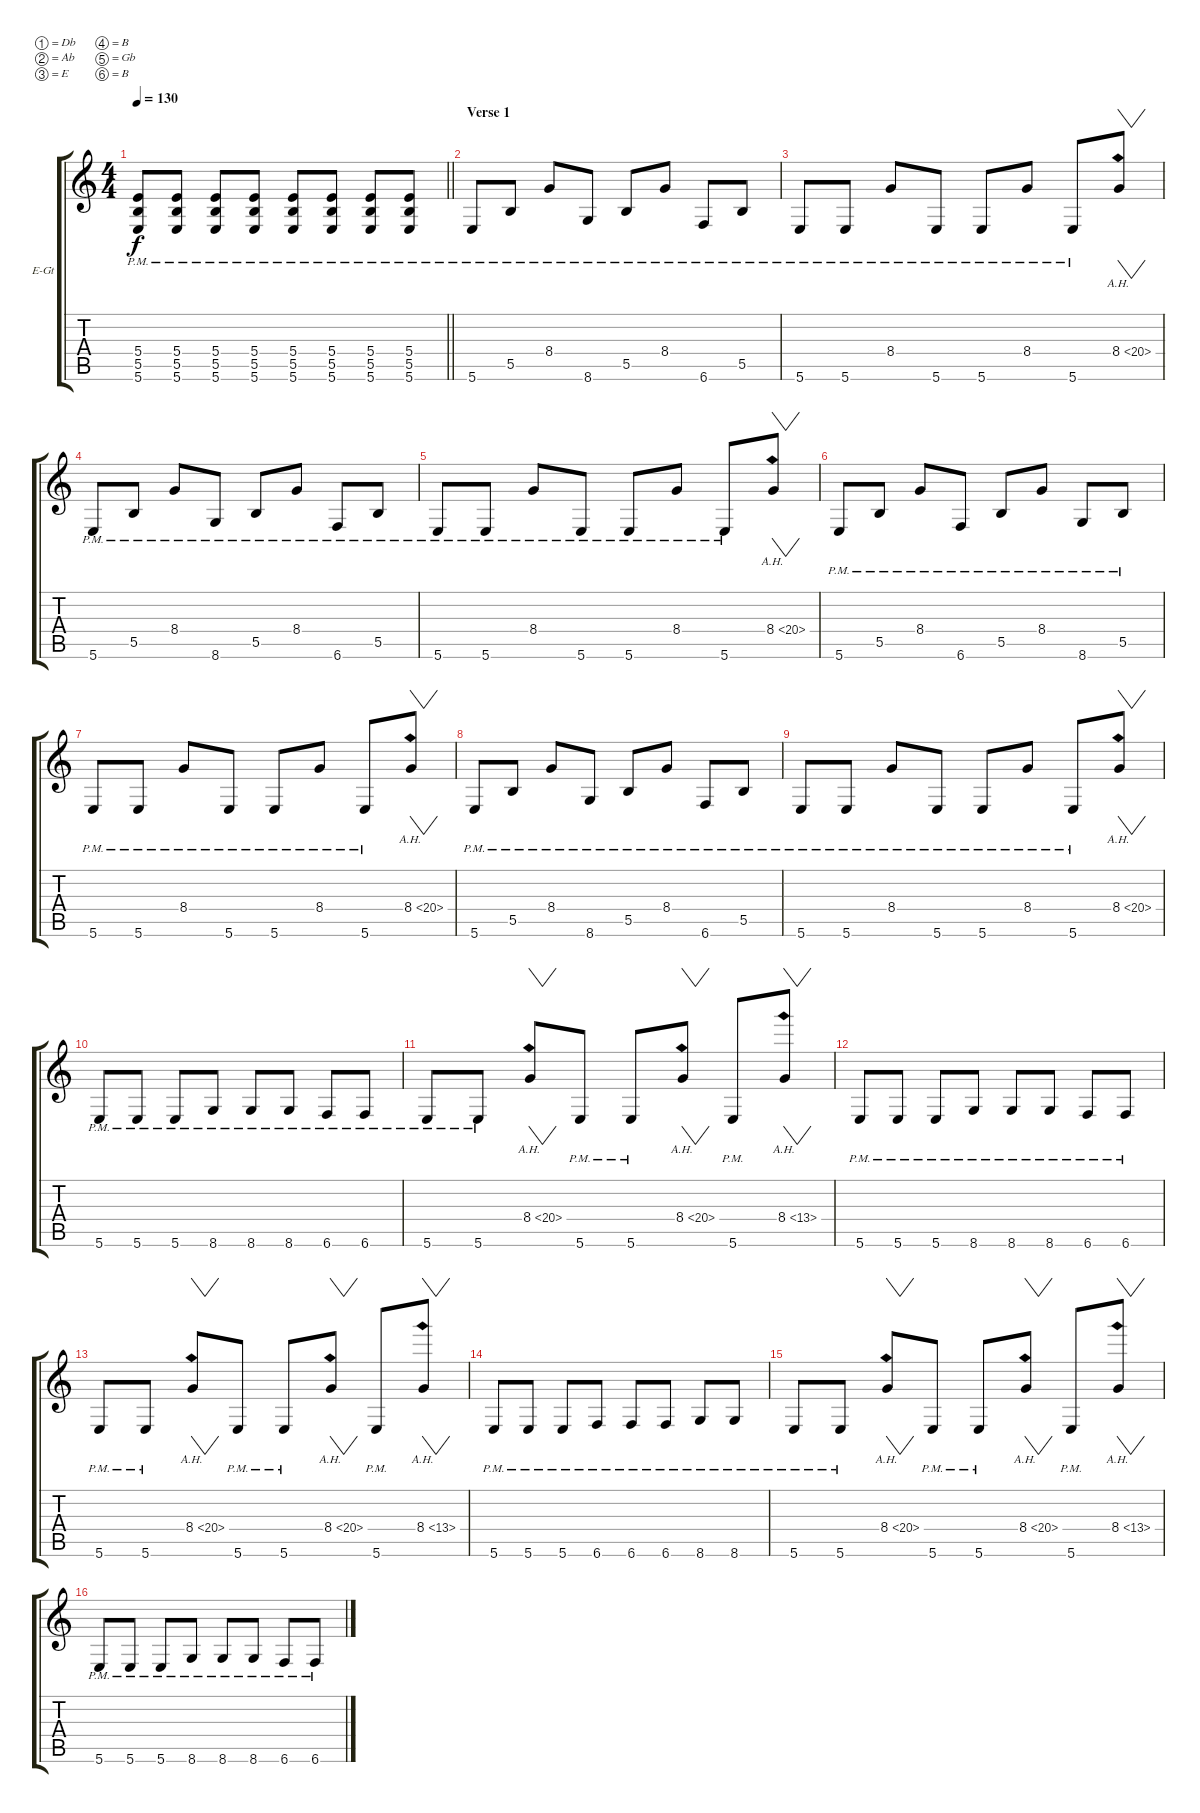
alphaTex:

\bracketExtendMode groupsimilarinstruments
\firstSystemTrackNameOrientation horizontal
\otherSystemsTrackNameOrientation horizontal
\track ("James Root" "E-Gt") {instrument overdrivenguitar}
\staff {score tabs}
\tuning (Db4 Ab3 E3 B2 Gb2 B1)
\ts (4 4)
\tempo 130
\clef g2
\barLineRight lightlight
\ks c
(5.4{pm} 5.5{pm} 5.6{pm}).8{dy f} (5.4{pm} 5.5{pm} 5.6{pm}).8 (5.4{pm} 5.5{pm} 5.6{pm}).8 (5.4{pm} 5.5{pm} 5.6{pm}).8 (5.4{pm} 5.5{pm} 5.6{pm}).8 (5.4{pm} 5.5{pm} 5.6{pm}).8 (5.4{pm} 5.5{pm} 5.6{pm}).8 (5.4{pm} 5.5{pm} 5.6{pm}).8 |
\section ("" "Verse 1")
5.6{pm}.8 5.5{pm}.8 8.4{pm}.8 8.6{pm}.8 5.5{pm}.8 8.4{pm}.8 6.6{pm}.8 5.5{pm}.8 |
5.6{pm}.8 5.6{pm}.8 8.4{pm}.8 5.6{pm}.8 5.6{pm}.8 8.4{pm}.8 5.6{pm}.8 8.4{ah 12}.8{vw} |
5.6{pm}.8 5.5{pm}.8 8.4{pm}.8 8.6{pm}.8 5.5{pm}.8 8.4{pm}.8 6.6{pm}.8 5.5{pm}.8 |
5.6{pm}.8 5.6{pm}.8 8.4{pm}.8 5.6{pm}.8 5.6{pm}.8 8.4{pm}.8 5.6{pm}.8 8.4{ah 12}.8{vw} |
5.6{pm}.8 5.5{pm}.8 8.4{pm}.8 6.6{pm}.8 5.5{pm}.8 8.4{pm}.8 8.6{pm}.8 5.5{pm}.8 |
5.6{pm}.8 5.6{pm}.8 8.4{pm}.8 5.6{pm}.8 5.6{pm}.8 8.4{pm}.8 5.6{pm}.8 8.4{ah 12}.8{vw} |
5.6{pm}.8 5.5{pm}.8 8.4{pm}.8 8.6{pm}.8 5.5{pm}.8 8.4{pm}.8 6.6{pm}.8 5.5{pm}.8 |
5.6{pm}.8 5.6{pm}.8 8.4{pm}.8 5.6{pm}.8 5.6{pm}.8 8.4{pm}.8 5.6{pm}.8 8.4{ah 12}.8{vw} |
5.6{pm}.8 5.6{pm}.8 5.6{pm}.8 8.6{pm}.8 8.6{pm}.8 8.6{pm}.8 6.6{pm}.8 6.6{pm}.8 |
5.6{pm}.8 5.6{pm}.8 8.4{ah 12}.8{vw} 5.6{pm}.8 5.6{pm}.8 8.4{ah 12}.8{vw} 5.6{pm}.8 8.4{ah 5}.8{vw} |
5.6{pm}.8 5.6{pm}.8 5.6{pm}.8 8.6{pm}.8 8.6{pm}.8 8.6{pm}.8 6.6{pm}.8 6.6{pm}.8 |
5.6{pm}.8 5.6{pm}.8 8.4{ah 12}.8{vw} 5.6{pm}.8 5.6{pm}.8 8.4{ah 12}.8{vw} 5.6{pm}.8 8.4{ah 5}.8{vw} |
5.6{pm}.8 5.6{pm}.8 5.6{pm}.8 6.6{pm}.8 6.6{pm}.8 6.6{pm}.8 8.6{pm}.8 8.6{pm}.8 |
5.6{pm}.8 5.6{pm}.8 8.4{ah 12}.8{vw} 5.6{pm}.8 5.6{pm}.8 8.4{ah 12}.8{vw} 5.6{pm}.8 8.4{ah 5}.8{vw} |
5.6{pm}.8 5.6{pm}.8 5.6{pm}.8 8.6{pm}.8 8.6{pm}.8 8.6{pm}.8 6.6{pm}.8 6.6{pm}.8
